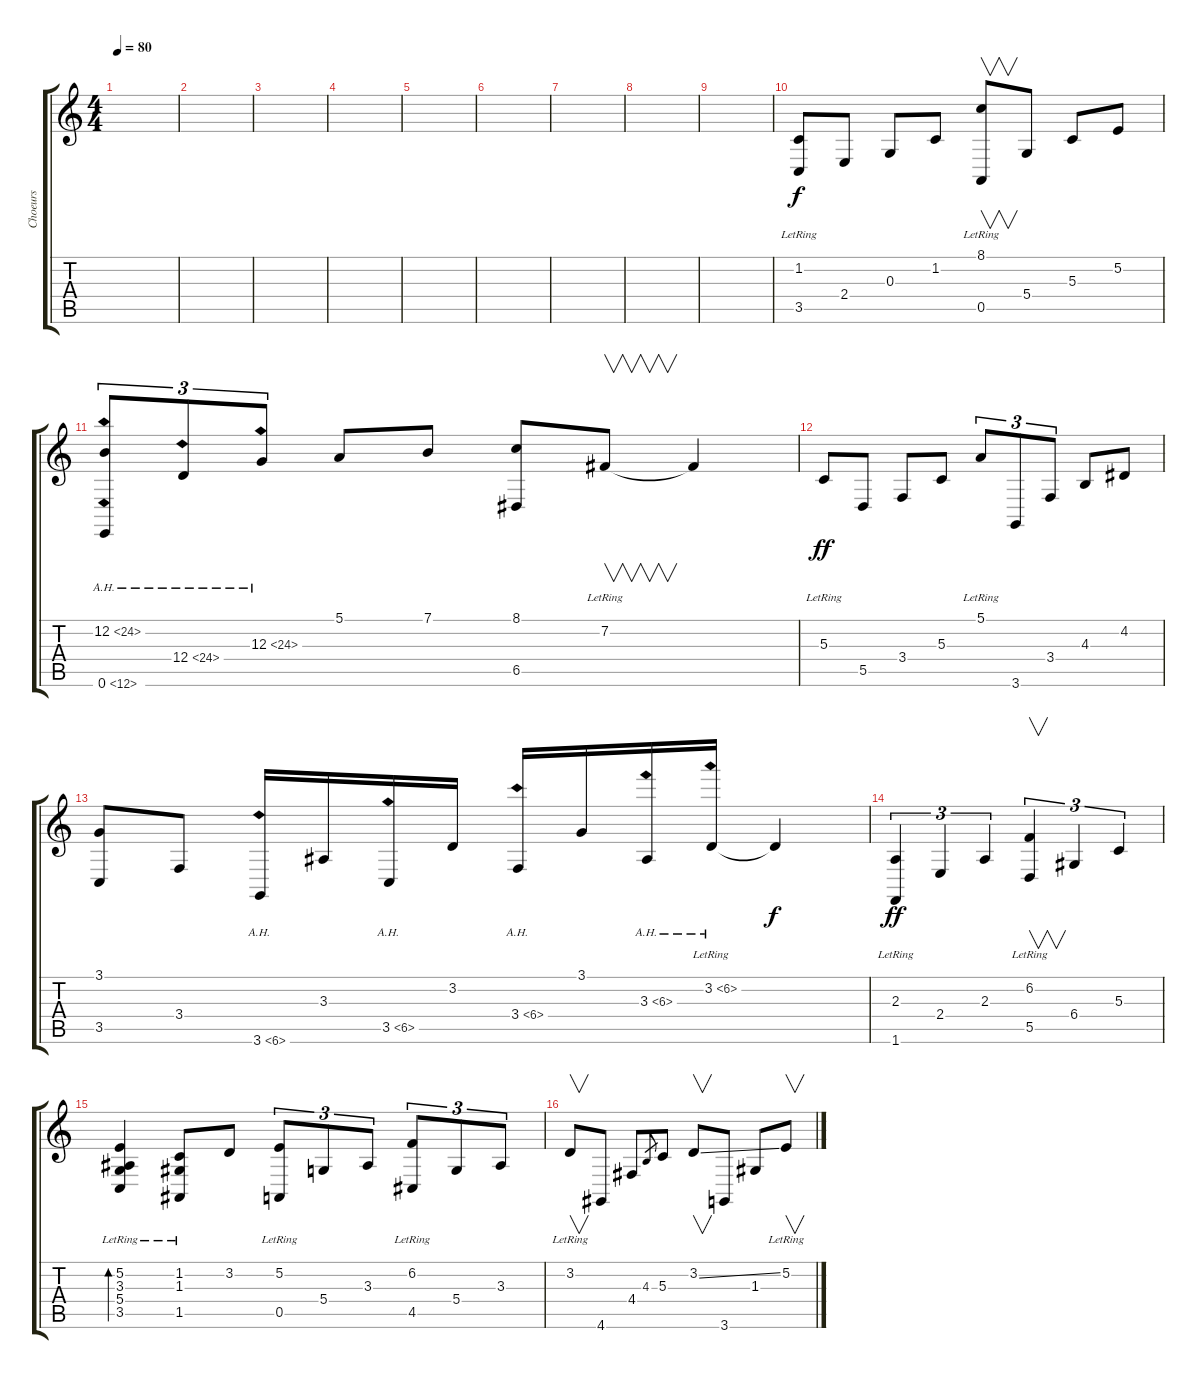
\track ("Choeurs" "Choeurs") {instrument choiraahs}
\staff {score tabs}
\tuning (E4 B3 G3 D3 A2 E2) {hide}
\ts (4 4)
\tempo 80
\clef g2
\ks c
|
|
|
|
|
|
|
|
|
(1.2{lr} 3.5).8 2.4.8 0.3.8 1.2.8 (8.1{lr} 0.5).8{v} 5.4.8 5.3.8 5.2.8 |
(12.2{ah 12} 0.6{ah 12}).8{tu (3 2)} 12.4{ah 12}.8{tu (3 2)} 12.3{ah 12}.8{tu (3 2)} 5.1.8 7.1.8 (8.1 6.5).8 7.2{lr}.8{v} 7.2{t}.4{dy f} |
5.3{lr}.8{dy ff} 5.5.8 3.4.8 5.3.8 5.1{lr}.8{tu (3 2)} 3.6.8{tu (3 2)} 3.4.8{tu (3 2)} 4.3.8 4.2.8 |
(3.1 3.5).8 3.4.8 3.6{ah 3}.16 3.3.16 3.5{ah 3}.16 3.2.16 3.4{ah 3}.16 3.1.16 3.3{ah 3}.16 3.2{ah 3 lr}.16 3.2{t}.4{dy f} |
(2.3{lr} 1.6).4{tu (3 2) dy ff} 2.4.4{tu (3 2)} 2.3.4{tu (3 2)} (6.2{lr} 5.5).4{v tu (3 2)} 6.4.4{tu (3 2)} 5.3.4{tu (3 2)} |
(5.2{lr} 3.3 5.4 3.5).4{bd 120} (1.2 1.3 1.5{lr}).8 3.2.8 (5.2 0.5{lr}).8{tu (3 2)} 5.4.8{tu (3 2)} 3.3.8{tu (3 2)} (6.2 4.5{lr}).8{tu (3 2)} 5.4.8{tu (3 2)} 3.3.8{tu (3 2)} |
3.2{lr}.8{v} 4.6.8 4.4.8 4.3.8{gr} 5.3.8 3.2{ss}.8{v} 3.6.8 1.3.8 5.2{lr}.8{v}
